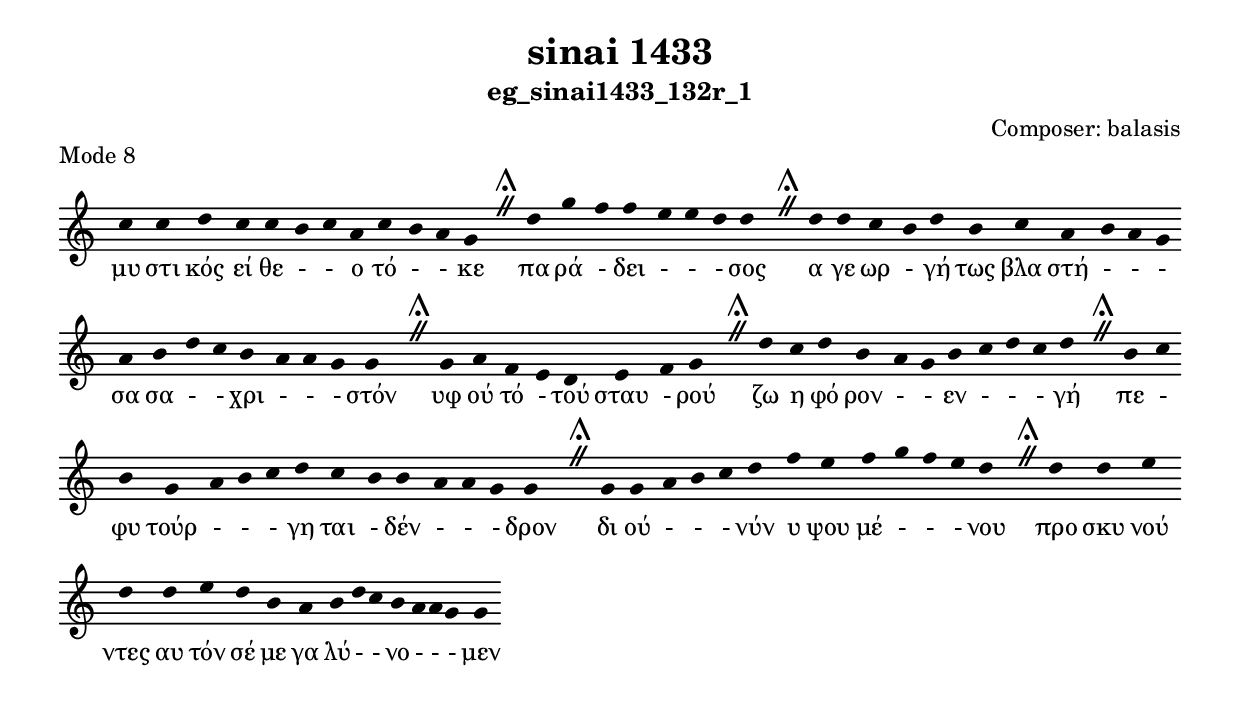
\include "gregorian.ly"

	\header {
 	  title = "sinai 1433"
	  subtitle = "eg_sinai1433_132r_1"
	  composer = "Composer: balasis"
	  piece = "Mode 8"
	}

	chant = {
	  c''4 c''4 d''4 c''4 c''4 b'4 c''4 a'4 c''4 b'4 a'4 g'4 \divisioMaior
 d''4 g''4 f''4 f''4 e''4 e''4 d''4 d''4 \divisioMaior
 d''4 d''4 c''4 b'4 d''4 b'4 c''4 a'4 b'4 a'4 g'4 a'4 b'4 d''4 c''4 b'4 a'4 a'4 g'4 g'4 \divisioMaior
 g'4 a'4 f'4 e'4 d'4 e'4 f'4 g'4 \divisioMaior
 d''4 c''4 d''4 b'4 a'4 g'4 b'4 c''4 d''4 c''4 d''4 \divisioMaior
 b'4 c''4 b'4 g'4 a'4 b'4 c''4 d''4 c''4 b'4 b'4 a'4 a'4 g'4 g'4 \divisioMaior
 g'4 g'4 a'4 b'4 c''4 d''4 f''4 e''4 f''4 g''4 f''4 e''4 d''4 \divisioMaior
 d''4 d''4 e''4 d''4 d''4 e''4 d''4 b'4 a'4 b'4 d''4 c''4 b'4 a'4 a'4 g'4 g'4\finalis
	}

	verba = \lyricmode {μυ στι κός εί θε -  - ο τό -  - κε 
πα ρά - δει -  -  - σος 
α γε ωρ - γή τως βλα στή -  -  - σα σα -  - χρι -  -  - στόν 
υφ ού τό - τού σταυ - ρού 
ζω η φό ρον -  - εν -  -  - γή 
πε - φυ τούρ -  -  - γη ται - δέν -  -  - δρον 
δι ού -  -  - νύν υ ψου μέ -  -  - νου 
προ σκυ νού ντες αυ τόν σέ με γα λύ -  - νο -  -  - μεν 
	}


	\score {
	  \new Staff <<
	  \new Voice = "melody" \chant
	  \new Lyrics = "one" \lyricsto melody \verba
	  >>
	  \layout {
	    \context {
	      \Staff
	      \remove "Time_signature_engraver"
	      \remove "Bar_engraver"
	    }
	    \context {
	      \Voice
	      \remove "Stem_engraver"
	    }
	  }
	}